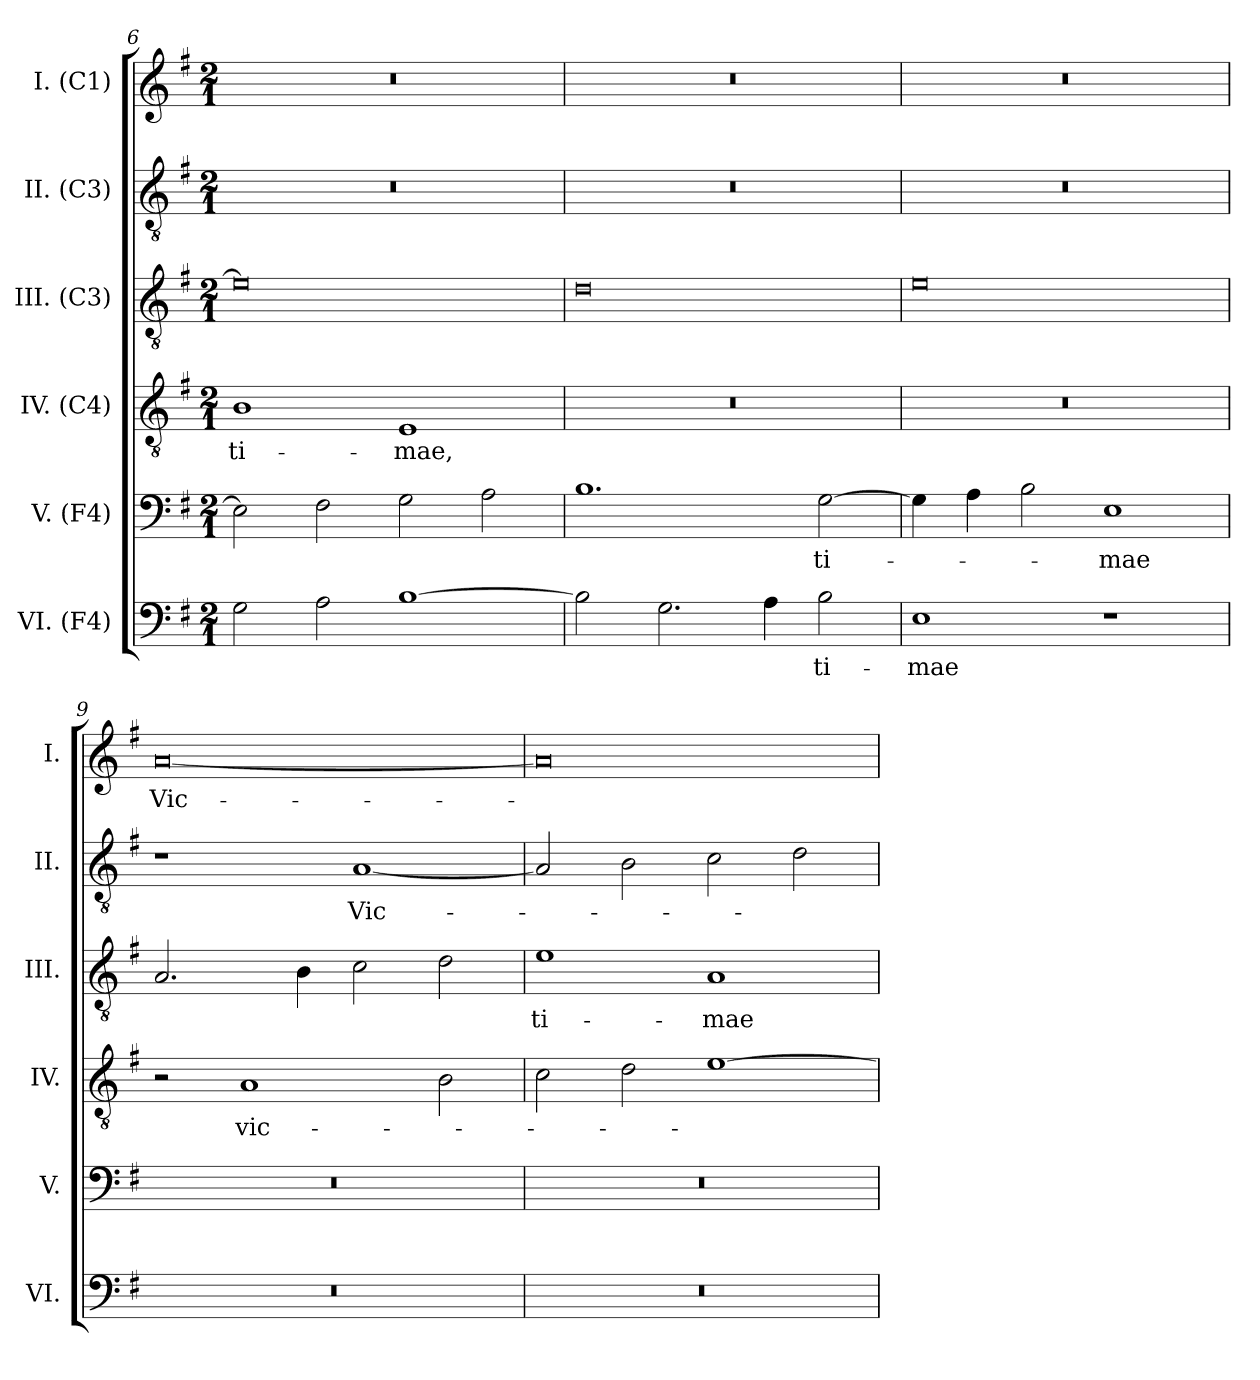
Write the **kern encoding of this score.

**kern	**text	**kern	**text	**kern	**text	**kern	**text	**kern	**text	**kern	**text
*part6	*part6	*part5	*part5	*part4	*part4	*part3	*part3	*part2	*part2	*part1	*part1
*staff6	*staff6	*staff5	*staff5	*staff4	*staff4	*staff3	*staff3	*staff2	*staff2	*staff1	*staff1
*I"VI. (F4)	*	*I"V. (F4)	*	*I"IV. (C4)	*	*I"III. (C3)	*	*I"II. (C3)	*	*I"I. (C1)	*
*I'VI.	*	*I'V.	*	*I'IV.	*	*I'III.	*	*I'II.	*	*I'I.	*
*clefF4	*	*clefF4	*	*clefGv2	*	*clefGv2	*	*clefGv2	*	*clefG2	*
*	*	*	*	*ITrd7c12	*	*ITrd7c12	*	*ITrd7c12	*	*	*
*k[f#]	*	*k[f#]	*	*k[f#]	*	*k[f#]	*	*k[f#]	*	*k[f#]	*
*G:	*	*G:	*	*G:	*	*G:	*	*G:	*	*G:	*
*M2/1	*	*M2/1	*	*M2/1	*	*M2/1	*	*M2/1	*	*M2/1	*
=6	=6	=6	=6	=6	=6	=6	=6	=6	=6	=6	=6
!	!	!	!	!	!LO:LY:b:color=#000000	!	!	!LO:N:vis=1	!	!LO:N:vis=1	!
2Gi\	.	2Ei\]	.	1BBi	-ti-	0Ei]	.	0r	.	0r	.
2Ai\	.	2F#i\	.	.	.	.	.	.	.	.	.
!	!	!	!	!	!LO:LY:b:color=#000000	!	!	!	!	!	!
[1Bi	.	2Gi\	.	1EEi	-mae,	.	.	.	.	.	.
.	.	2Ai\	.	.	.	.	.	.	.	.	.
=7	=7	=7	=7	=7	=7	=7	=7	=7	=7	=7	=7
!	!	!	!	!LO:N:vis=1	!	!	!	!LO:N:vis=1	!	!LO:N:vis=1	!
2Bi\]	.	1.Bi	.	0r	.	0Di	.	0r	.	0r	.
2.Gi\	.	.	.	.	.	.	.	.	.	.	.
4Ai\	.	.	.	.	.	.	.	.	.	.	.
!	!LO:LY:b:color=#000000	!	!	!	!	!	!	!	!	!	!
!	!	!	!LO:LY:b:color=#000000	!	!	!	!	!	!	!	!
2Bi\	-ti-	[2Gi\	-ti-	.	.	.	.	.	.	.	.
=8	=8	=8	=8	=8	=8	=8	=8	=8	=8	=8	=8
!	!LO:LY:b:color=#000000	!	!	!LO:N:vis=1	!	!	!	!LO:N:vis=1	!	!LO:N:vis=1	!
1Ei	-mae	4Gi\]	.	0r	.	0Ei	.	0r	.	0r	.
.	.	4Ai\	.	.	.	.	.	.	.	.	.
.	.	2Bi\	.	.	.	.	.	.	.	.	.
!	!	!	!LO:LY:b:color=#000000	!	!	!	!	!	!	!	!
1r	.	1Ei	-mae	.	.	.	.	.	.	.	.
=9	=9	=9	=9	=9	=9	=9	=9	=9	=9	=9	=9
!LO:N:vis=1	!	!LO:N:vis=1	!	!	!	!	!	!	!	!	!
!	!	!	!	!	!	!	!	!	!	!	!LO:LY:b:color=#000000
0r	.	0r	.	2r	.	2.AAi/	.	1r	.	[0ai	Vic-
!	!	!	!	!	!LO:LY:b:color=#000000	!	!	!	!	!	!
.	.	.	.	1AAi	vic-	.	.	.	.	.	.
.	.	.	.	.	.	4BBi\	.	.	.	.	.
!	!	!	!	!	!	!	!	!	!LO:LY:b:color=#000000	!	!
.	.	.	.	.	.	2Ci\	.	[1AAi	Vic-	.	.
.	.	.	.	2BBi\	.	2Di\	.	.	.	.	.
!!LO:PB:g=z
=10	=10	=10	=10	=10	=10	=10	=10	=10	=10	=10	=10
!LO:N:vis=1	!	!LO:N:vis=1	!	!	!	!	!	!	!	!	!
!	!	!	!	!	!	!	!LO:LY:b:color=#000000	!	!	!	!
0r	.	0r	.	2Ci\	.	1Ei	-ti-	2AAi/]	.	0ai]	.
.	.	.	.	2Di\	.	.	.	2BBi\	.	.	.
!	!	!	!	!	!	!	!LO:LY:b:color=#000000	!	!	!	!
.	.	.	.	[1Ei	.	1AAi	-mae	2Ci\	.	.	.
.	.	.	.	.	.	.	.	2Di\	.	.	.
=	=	=	=	=	=	=	=	=	=	=	=
*-	*-	*-	*-	*-	*-	*-	*-	*-	*-	*-	*-
